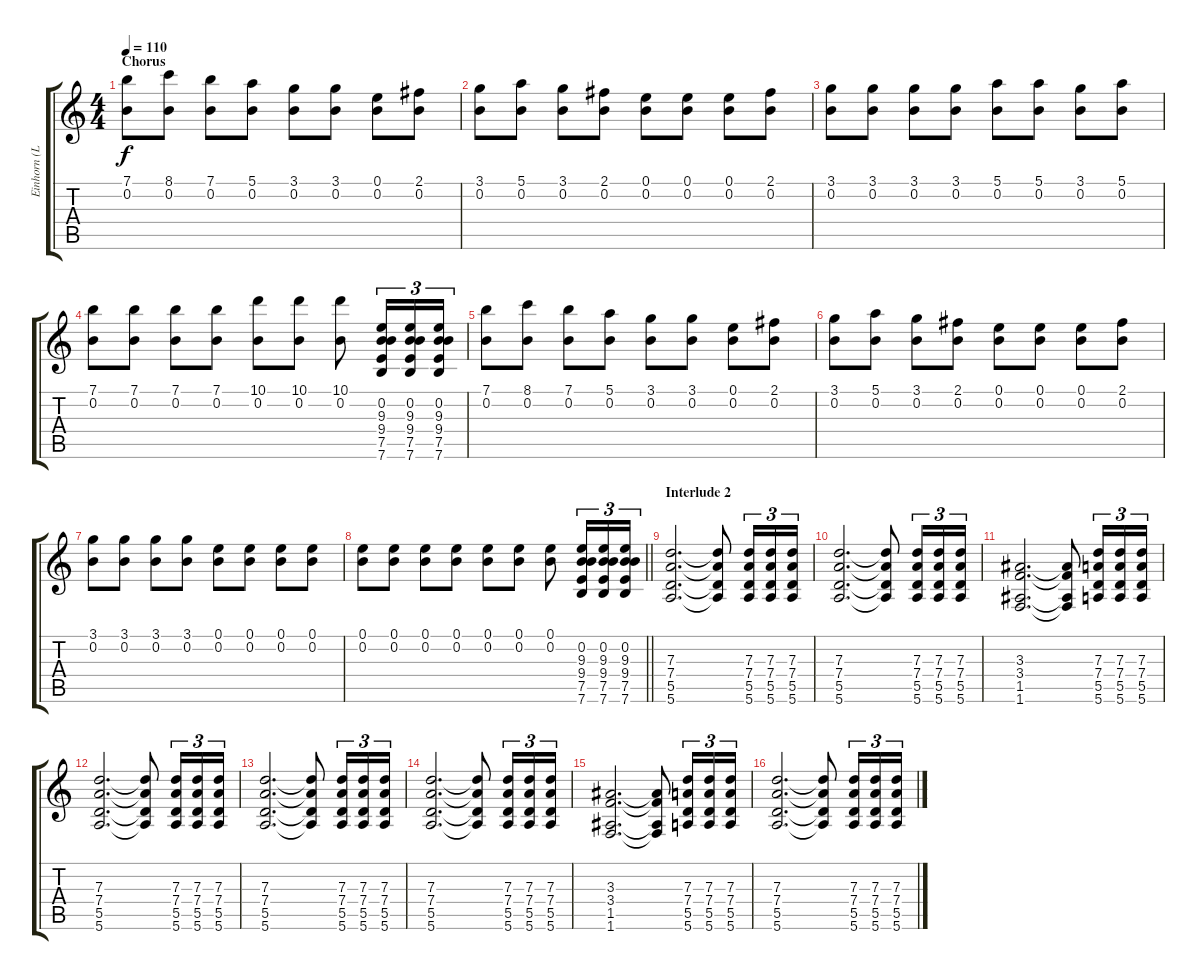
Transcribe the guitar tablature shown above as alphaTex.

\track ("Einhorn (Lute/Ac. Guitar)" "Einhorn (L") {instrument acousticguitarsteel}
\staff {score tabs}
\tuning (E4 B3 G3 D3 A2 E2) {hide}
\ts (4 4)
\section ("" "Chorus")
\tempo 110
\clef g2
\ks c
(7.1 0.2).8{dy f} (8.1 0.2).8 (7.1 0.2).8 (5.1 0.2).8 (3.1 0.2).8 (3.1 0.2).8 (0.1 0.2).8 (2.1 0.2).8 |
(3.1 0.2).8 (5.1 0.2).8 (3.1 0.2).8 (2.1 0.2).8 (0.1 0.2).8 (0.1 0.2).8 (0.1 0.2).8 (2.1 0.2).8 |
(3.1 0.2).8 (3.1 0.2).8 (3.1 0.2).8 (3.1 0.2).8 (5.1 0.2).8 (5.1 0.2).8 (3.1 0.2).8 (5.1 0.2).8 |
(7.1 0.2).8 (7.1 0.2).8 (7.1 0.2).8 (7.1 0.2).8 (10.1 0.2).8 (10.1 0.2).8 (10.1 0.2).8 (0.2 9.3 9.4 7.5 7.6).16{tu (3 2)} (0.2 9.3 9.4 7.5 7.6).16{tu (3 2)} (0.2 9.3 9.4 7.5 7.6).16{tu (3 2)} |
(7.1 0.2).8 (8.1 0.2).8 (7.1 0.2).8 (5.1 0.2).8 (3.1 0.2).8 (3.1 0.2).8 (0.1 0.2).8 (2.1 0.2).8 |
(3.1 0.2).8 (5.1 0.2).8 (3.1 0.2).8 (2.1 0.2).8 (0.1 0.2).8 (0.1 0.2).8 (0.1 0.2).8 (2.1 0.2).8 |
(3.1 0.2).8 (3.1 0.2).8 (3.1 0.2).8 (3.1 0.2).8 (0.1 0.2).8 (0.1 0.2).8 (0.1 0.2).8 (0.1 0.2).8 |
\barLineRight lightlight
(0.1 0.2).8 (0.1 0.2).8 (0.1 0.2).8 (0.1 0.2).8 (0.1 0.2).8 (0.1 0.2).8 (0.1 0.2).8 (0.2 9.3 9.4 7.5 7.6).16{tu (3 2)} (0.2 9.3 9.4 7.5 7.6).16{tu (3 2)} (0.2 9.3 9.4 7.5 7.6).16{tu (3 2)} |
\section ("" "Interlude 2")
(7.3 7.4 5.5 5.6).2{d} (7.3{t} 7.4{t} 5.5{t} 5.6{t}).8 (7.3 7.4 5.5 5.6).16{tu (3 2)} (7.3 7.4 5.5 5.6).16{tu (3 2)} (7.3 7.4 5.5 5.6).16{tu (3 2)} |
(7.3 7.4 5.5 5.6).2{d} (7.3{t} 7.4{t} 5.5{t} 5.6{t}).8 (7.3 7.4 5.5 5.6).16{tu (3 2)} (7.3 7.4 5.5 5.6).16{tu (3 2)} (7.3 7.4 5.5 5.6).16{tu (3 2)} |
(3.3 3.4 1.5 1.6).2{d} (3.3{t} 3.4{t} 1.5{t} 1.6{t}).8 (7.3 7.4 5.5 5.6).16{tu (3 2)} (7.3 7.4 5.5 5.6).16{tu (3 2)} (7.3 7.4 5.5 5.6).16{tu (3 2)} |
(7.3 7.4 5.5 5.6).2{d} (7.3{t} 7.4{t} 5.5{t} 5.6{t}).8 (7.3 7.4 5.5 5.6).16{tu (3 2)} (7.3 7.4 5.5 5.6).16{tu (3 2)} (7.3 7.4 5.5 5.6).16{tu (3 2)} |
(7.3 7.4 5.5 5.6).2{d} (7.3{t} 7.4{t} 5.5{t} 5.6{t}).8 (7.3 7.4 5.5 5.6).16{tu (3 2)} (7.3 7.4 5.5 5.6).16{tu (3 2)} (7.3 7.4 5.5 5.6).16{tu (3 2)} |
(7.3 7.4 5.5 5.6).2{d} (7.3{t} 7.4{t} 5.5{t} 5.6{t}).8 (7.3 7.4 5.5 5.6).16{tu (3 2)} (7.3 7.4 5.5 5.6).16{tu (3 2)} (7.3 7.4 5.5 5.6).16{tu (3 2)} |
(3.3 3.4 1.5 1.6).2{d} (3.3{t} 3.4{t} 1.5{t} 1.6{t}).8 (7.3 7.4 5.5 5.6).16{tu (3 2)} (7.3 7.4 5.5 5.6).16{tu (3 2)} (7.3 7.4 5.5 5.6).16{tu (3 2)} |
(7.3 7.4 5.5 5.6).2{d} (7.3{t} 7.4{t} 5.5{t} 5.6{t}).8 (7.3 7.4 5.5 5.6).16{tu (3 2)} (7.3 7.4 5.5 5.6).16{tu (3 2)} (7.3 7.4 5.5 5.6).16{tu (3 2)}
